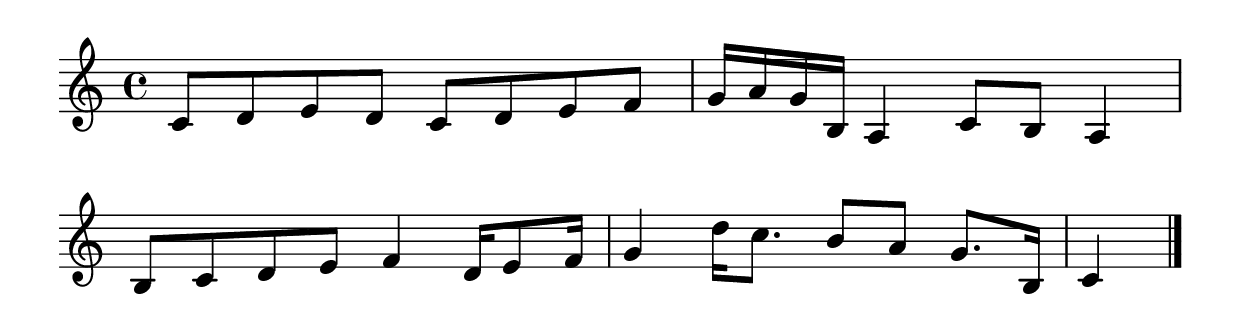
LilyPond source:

#(set-global-staff-size 25)
\paper {indent = 0\cm}
\header{tagline = ""}

\score{
 << 

\absolute {
\override Score.BarNumber.break-visibility = ##(#f #f #f) c'8 d'8 e'8 d'8 c'8 d'8 e'8 f'8 g'16 a'16 g'16 b16 a4 c'8 b8 a4 b8 c'8 d'8 e'8 f'4 d'16 e'8 f'16 g'4 d''16 c''8. b'8 a'8 g'8. b16 c'4 \bar"|."
}

>>
\midi{}
\layout{}
}
